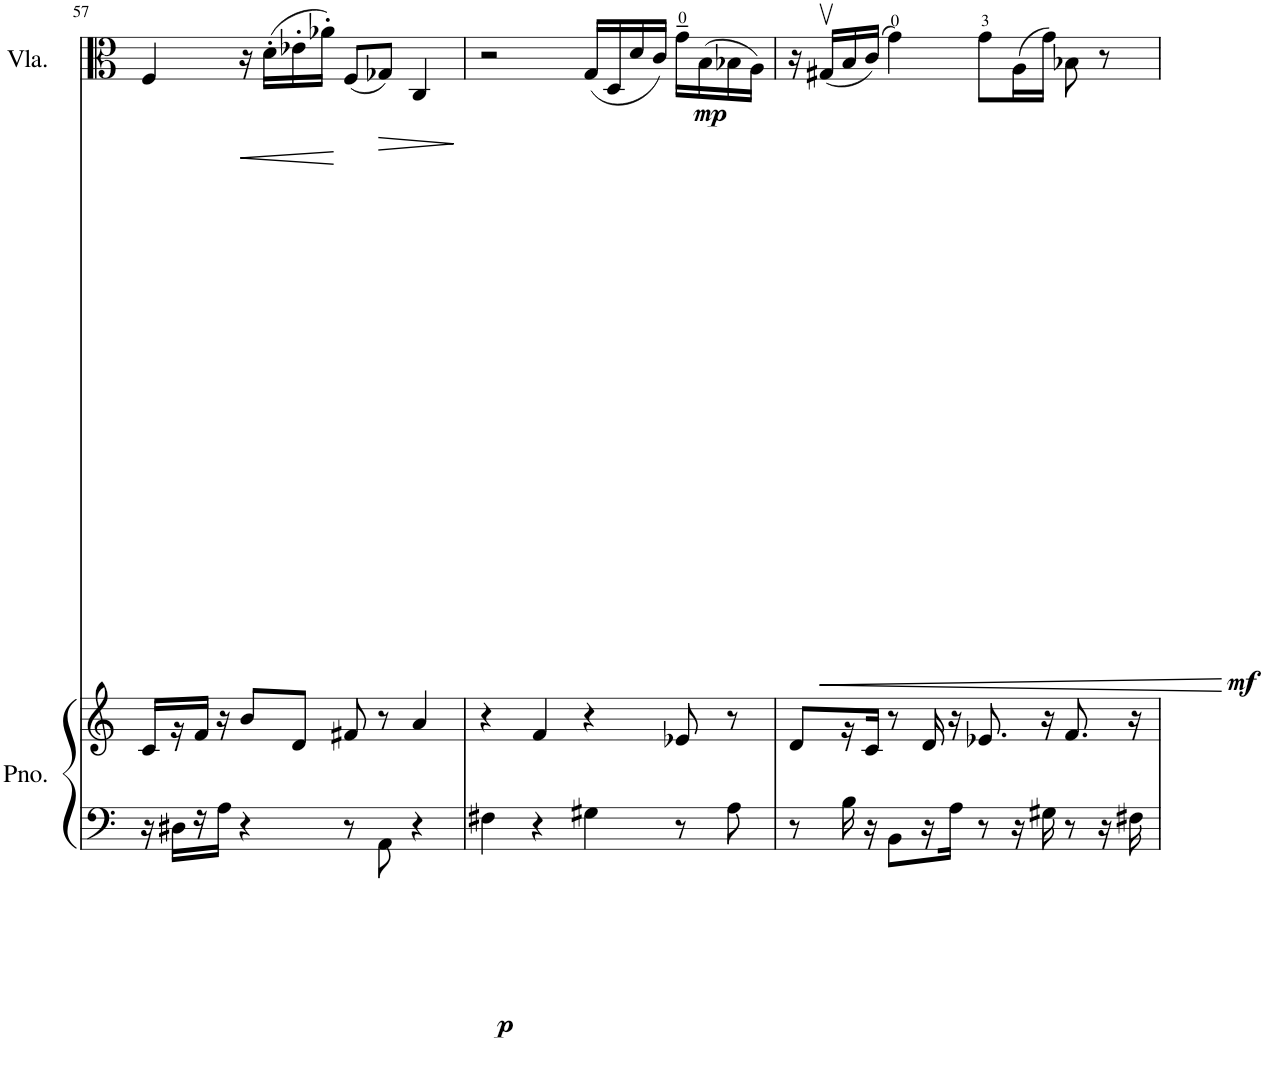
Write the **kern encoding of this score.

**kern	**kern	**dynam	**kern	**dynam
*part2	*part2	*part2	*part1	*part1
*staff3	*staff2	*staff2/3	*staff1	*staff1
*I"Piano	*	*	*I"Viola	*
*I'Pno.	*	*	*I'Vla.	*
!!LO:PB:g=z
*clefF4	*clefG2	*	*clefC3	*
*k[]	*k[]	*	*k[]	*
*M4/4	*M4/4	*	*M4/4	*
=57	=57	=57	=57	=57
16r	16c/LL	.	4F/	.
16D#X\LL	16r	.	.	.
16r	16f/JJ	.	.	.
16A\JJ	16r	.	.	.
!	!	!	!	!LO:HP:b
4r	8b/L	.	16r	<
.	.	.	(16d'\LL	.
.	8d/J	.	16e-X'\	.
.	.	.	16a-X'\JJ)	.
8r	8f#X/	.	(8F/L	[
!	!	!	!	!LO:HP:b
8AA\	8r	.	8G-X/J)	>
4r	4a/	.	4C/	.
.	.	.	.	]
=58	=58	=58	=58	=58
!	!	!LO:DY:b=2	!	!
4F#X\	4r	p	2r	.
4r	4f/	.	.	.
!	!	!	!	!LO:DY:b
4G#X\	4r	.	(16G/LL	mp
.	.	.	16D/	.
.	.	.	16d/	.
.	.	.	16c/JJ)	.
8r	8e-X/	.	16g~\LL	.
.	.	.	(16B\	.
8A\	8r	.	16B-X\	.
.	.	.	16A\JJ)	.
=59	=59	=59	=59	=59
8r	8d/L	.	16r	.
!	!	!	!	!LO:HP:b
.	.	.	(16G#Xv/LL	<
16B\	16r	.	16B/	.
16r	16c/JJ	.	(16c/JJ)	.
8BB\L	8r	.	4g\)	.
16r	16d/	.	.	.
16A\JJ	16r	.	.	.
!	!	!	!	!LO:DY:n=1:b
8r	8.e-X/	.	8g\L	[ mf
16r	.	.	(16A\L	.
16G#X\	16r	.	16g\JJ)	.
8r	8.f/	.	8B-X\	.
16r	.	.	8r	.
16F#X\	16r	.	.	.
=	=	=	=	=
*-	*-	*-	*-	*-
